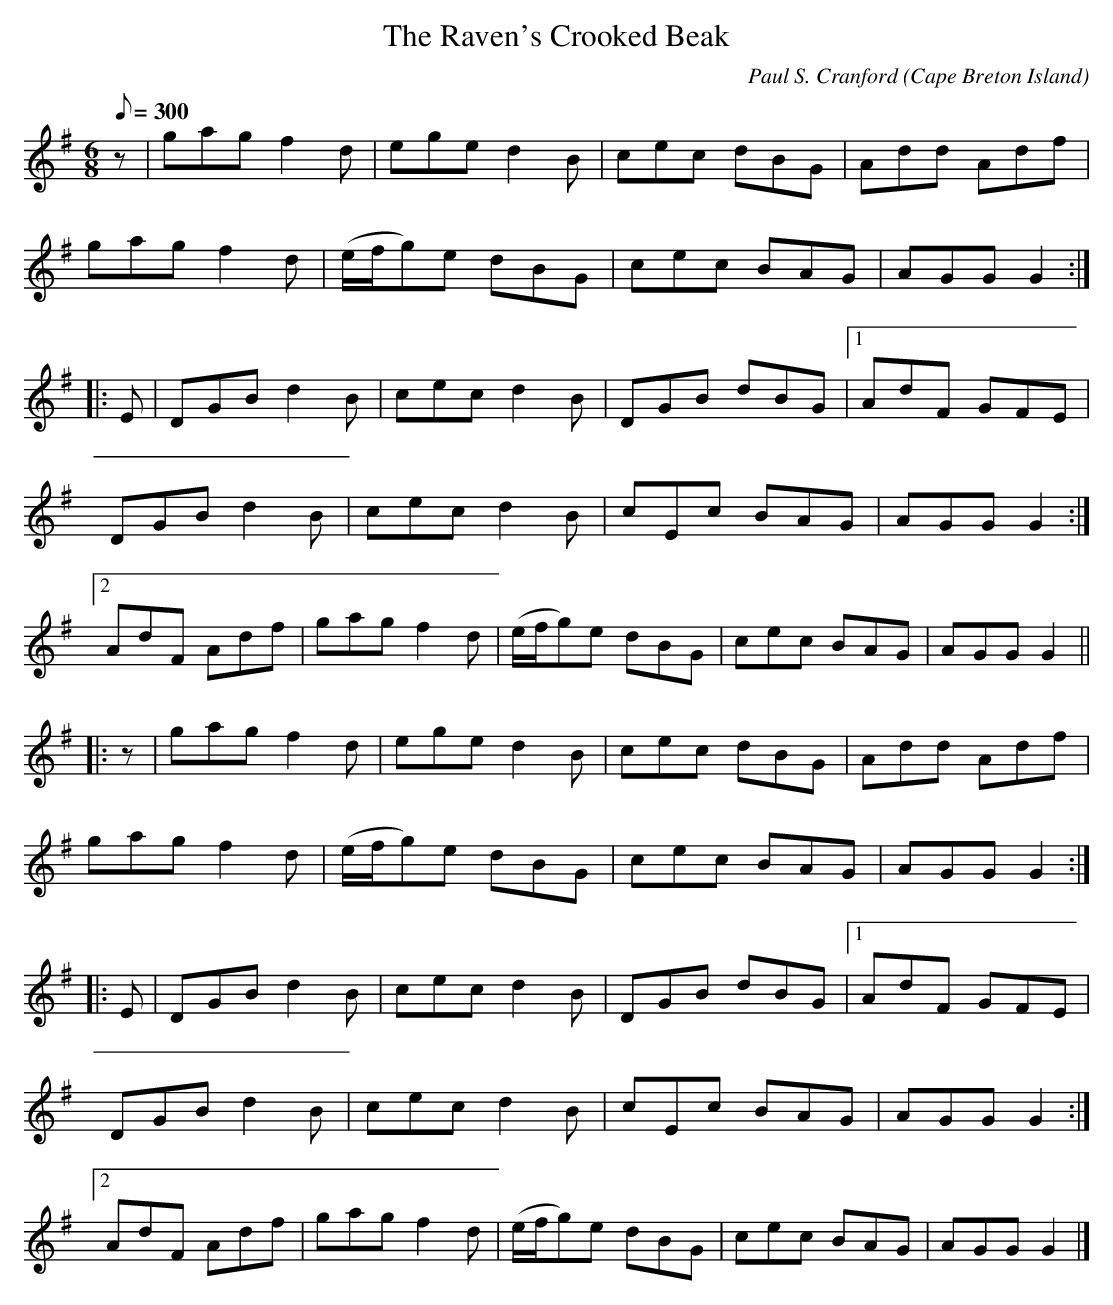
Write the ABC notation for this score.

X:1
T:The Raven's Crooked Beak
C:Paul S. Cranford
O:Cape Breton Island
L:1/8
Q:300
M:6/8
K:G
z|gag f2 d|ege d2 B|cec dBG|Add Adf|
gag f2 d|(e/f/g)e dBG|cec BAG|AGG G2:|
|:E|DGB d2 B|cec d2 B|DGB dBG|1AdF GFE|
DGB d2 B|cec d2 B|cEc BAG|AGG G2:|
[2AdF Adf|gag f2 d|(e/f/g)e dBG|cec BAG|AGG G2||
|:z|gag f2 d|ege d2 B|cec dBG|Add Adf|
gag f2 d|(e/f/g)e dBG|cec BAG|AGG G2:|
|:E|DGB d2 B|cec d2 B|DGB dBG|1AdF GFE|
DGB d2 B|cec d2 B|cEc BAG|AGG G2:|
[2AdF Adf|gag f2 d|(e/f/g)e dBG|cec BAG|AGG G2|]
